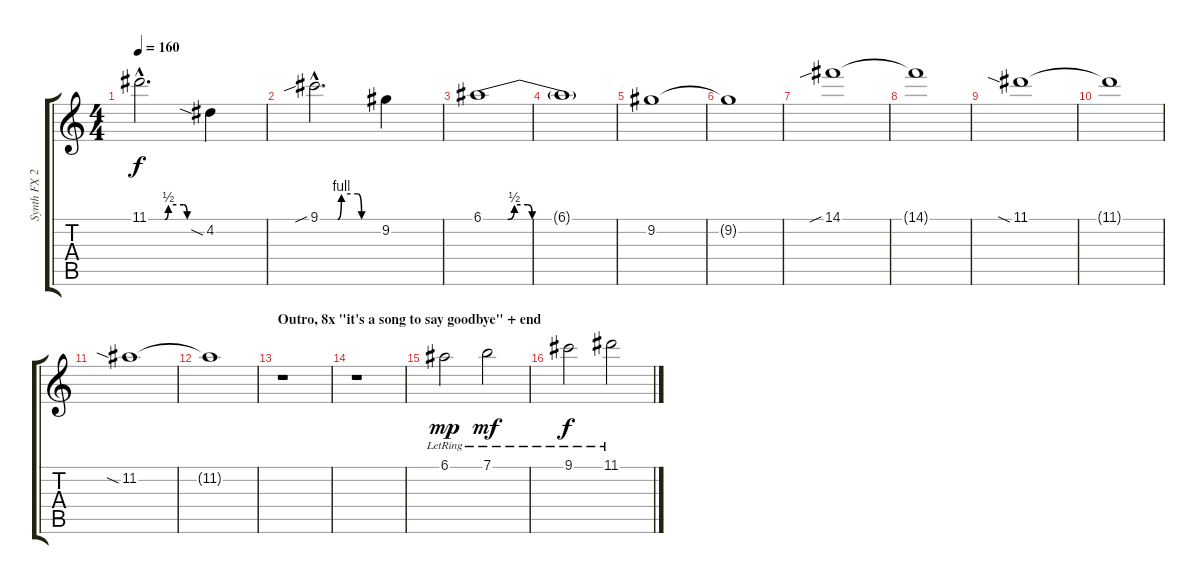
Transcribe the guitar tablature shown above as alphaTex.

\track ("Synth FX 2a" "Synth FX 2") {instrument ocarina}
\staff {score tabs}
\tuning (E5 B4 G4 D4 A3 E3) {hide}
\ts (4 4)
\tempo 160
\clef g2
\ks c
11.1{be (custom 0 0 18 0 22 2 39 2 43 0 60 0) hac}.2{d dy f} 4.2{sia}.4 |
9.1{be (custom 0 0 18 0 22 4 39 4 43 0 60 0) sib hac}.2{d} 9.2.4 |
6.1{be (custom 0 0 11 0 14 2 20 2 22 0 60 0)}.1 |
6.1{t}.1 |
9.2.1 |
9.2{t}.1 |
14.1{sib}.1 |
14.1{t}.1 |
11.1{sia}.1 |
11.1{t}.1 |
11.2{sia}.1 |
11.2{t}.1 |
\section ("" "Outro, 8x \"it's a song to say goodbye\" + end")
r.1 |
r.1 |
6.1{lr}.2{dy mp} 7.1{lr}.2{dy mf} |
9.1{lr}.2{dy f} 11.1{lr}.2
